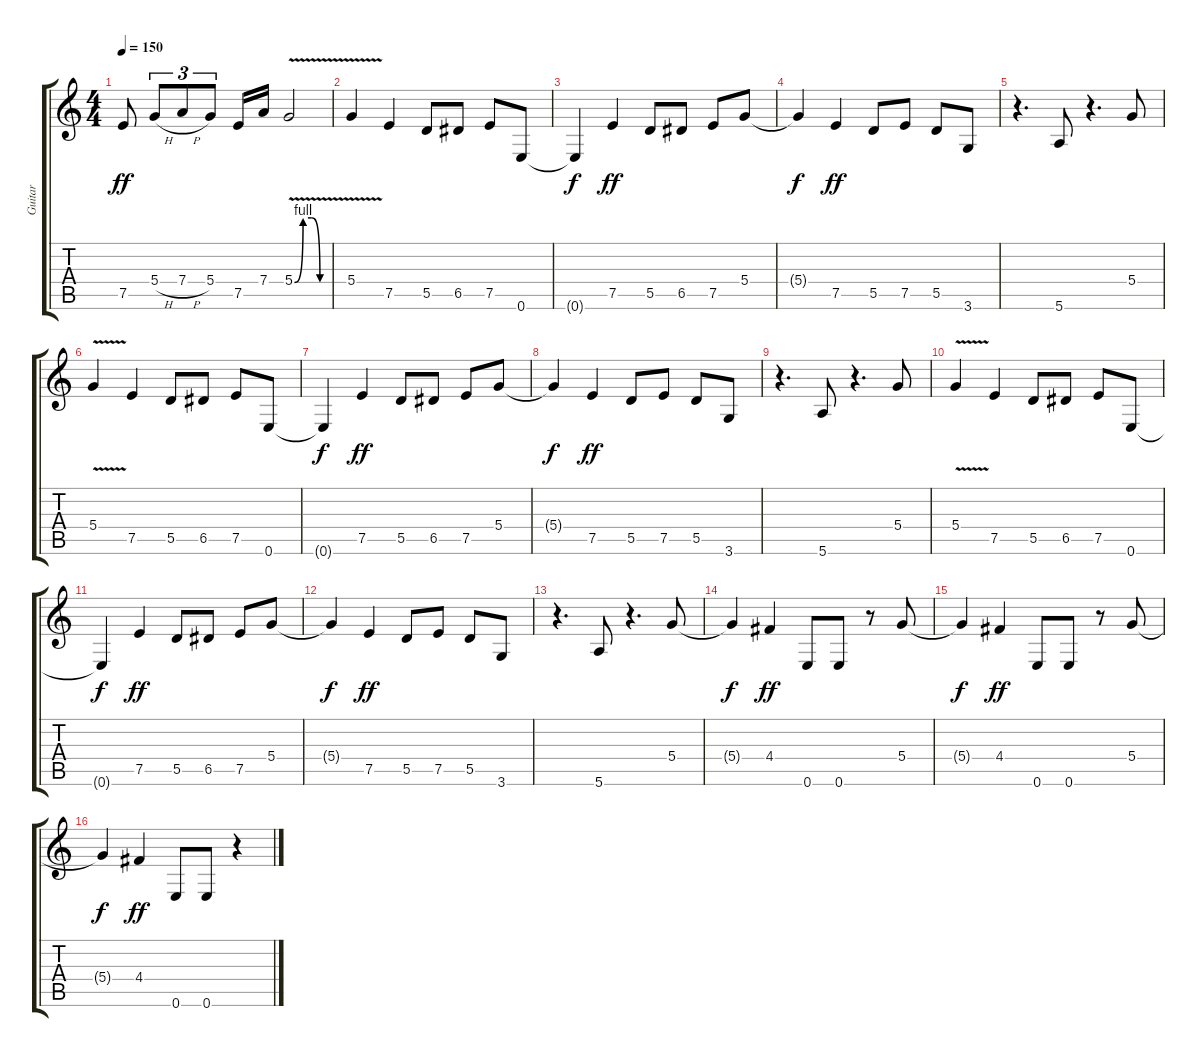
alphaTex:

\track ("Guitar" "Guitar") {instrument overdrivenguitar}
\staff {score tabs}
\tuning (E4 B3 G3 D3 A2 E2) {hide}
\ts (4 4)
\tempo 150
\clef g2
\ks c
7.5.8{dy ff} 5.4{h}.8{tu (3 2)} 7.4{h}.8{tu (3 2)} 5.4.8{tu (3 2)} 7.5.16 7.4.16 5.4{be (custom 0 0 15 4 30 4 45 0 60 0) v}.2 |
5.4{v}.4 7.5.4 5.5.8 6.5.8 7.5.8 0.6.8 |
0.6{t}.4{dy f} 7.5.4{dy ff} 5.5.8 6.5.8 7.5.8 5.4.8 |
5.4{t}.4{dy f} 7.5.4{dy ff} 5.5.8 7.5.8 5.5.8 3.6.8 |
r.4{d} 5.6.8 r.4{d} 5.4.8 |
5.4{v}.4 7.5.4 5.5.8 6.5.8 7.5.8 0.6.8 |
0.6{t}.4{dy f} 7.5.4{dy ff} 5.5.8 6.5.8 7.5.8 5.4.8 |
5.4{t}.4{dy f} 7.5.4{dy ff} 5.5.8 7.5.8 5.5.8 3.6.8 |
r.4{d} 5.6.8 r.4{d} 5.4.8 |
5.4{v}.4 7.5.4 5.5.8 6.5.8 7.5.8 0.6.8 |
0.6{t}.4{dy f} 7.5.4{dy ff} 5.5.8 6.5.8 7.5.8 5.4.8 |
5.4{t}.4{dy f} 7.5.4{dy ff} 5.5.8 7.5.8 5.5.8 3.6.8 |
r.4{d} 5.6.8 r.4{d} 5.4.8 |
5.4{t}.4{dy f} 4.4.4{dy ff} 0.6.8 0.6.8 r.8 5.4.8 |
5.4{t}.4{dy f} 4.4.4{dy ff} 0.6.8 0.6.8 r.8 5.4.8 |
5.4{t}.4{dy f} 4.4.4{dy ff} 0.6.8 0.6.8 r.4
